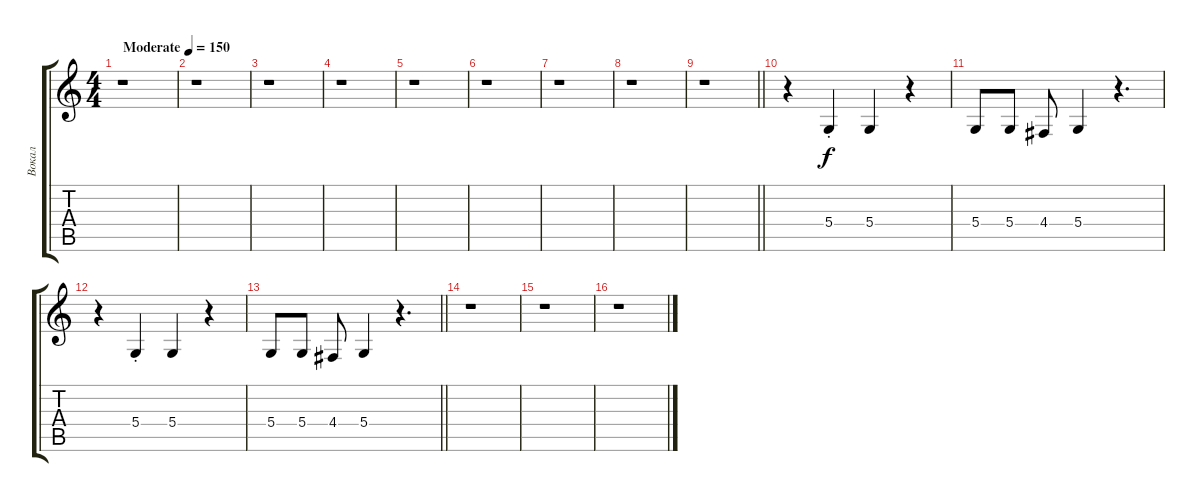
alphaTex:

\track ("Вокал" "Вокал") {instrument oboe}
\staff {score tabs}
\tuning (E4 B3 G3 D3 A2 E2) {hide}
\ts (4 4)
\tempo (150 "Moderate")
\clef g2
\ks c
r.1{dy f instrument oboe} |
r.1 |
r.1 |
r.1 |
r.1 |
r.1 |
r.1 |
r.1 |
\barLineRight lightlight
r.1 |
r.4 5.4{st}.4 5.4.4 r.4 |
5.4.8 5.4.8 4.4.8 5.4.4 r.4{d} |
r.4 5.4{st}.4 5.4.4 r.4 |
\barLineRight lightlight
5.4.8 5.4.8 4.4.8 5.4.4 r.4{d} |
r.1 |
r.1 |
r.1
